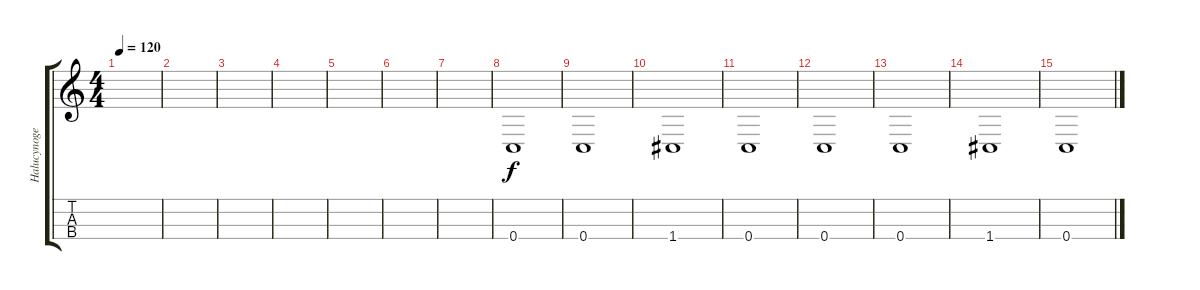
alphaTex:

\track ("Halucynogenny Bass - Krobiska" "Halucynoge") {instrument electricbassfinger}
\staff {score tabs}
\tuning (G2 D2 Db2 C2) {hide}
\ts (4 4)
\tempo 120
\clef g2
\ks c
|
|
|
|
|
|
|
0.4.1 |
0.4.1 |
1.4.1 |
0.4.1 |
0.4.1 |
0.4.1 |
1.4.1 |
0.4.1
